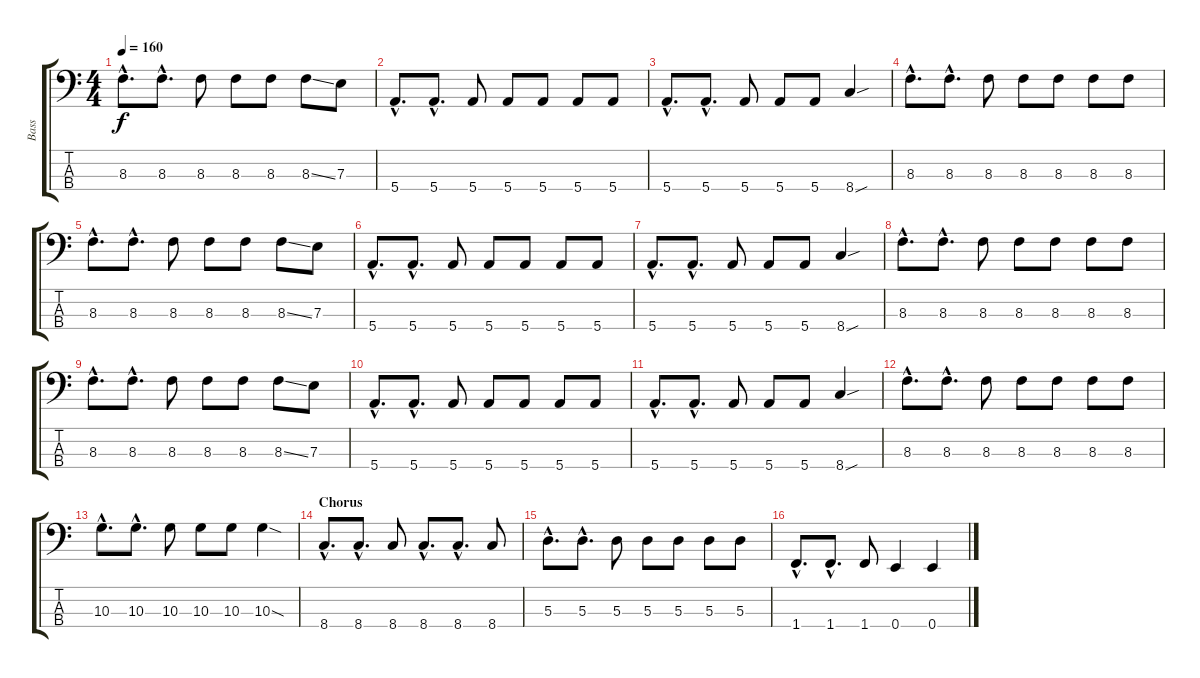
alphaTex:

\track ("Bass" "Bass") {instrument electricbasspick}
\staff {score tabs}
\tuning (G2 D2 A1 E1) {hide}
\ts (4 4)
\tempo 160
\clef f4
\ks c
8.3{hac}.8{d dy f} 8.3{hac}.8{d} 8.3.8 8.3.8 8.3.8 8.3{ss}.8 7.3.8 |
5.4{hac}.8{d} 5.4{hac}.8{d} 5.4.8 5.4.8 5.4.8 5.4.8 5.4.8 |
5.4{hac}.8{d} 5.4{hac}.8{d} 5.4.8 5.4.8 5.4.8 8.4{sou}.4 |
8.3{hac}.8{d} 8.3{hac}.8{d} 8.3.8 8.3.8 8.3.8 8.3.8 8.3.8 |
8.3{hac}.8{d} 8.3{hac}.8{d} 8.3.8 8.3.8 8.3.8 8.3{ss}.8 7.3.8 |
5.4{hac}.8{d} 5.4{hac}.8{d} 5.4.8 5.4.8 5.4.8 5.4.8 5.4.8 |
5.4{hac}.8{d} 5.4{hac}.8{d} 5.4.8 5.4.8 5.4.8 8.4{sou}.4 |
8.3{hac}.8{d} 8.3{hac}.8{d} 8.3.8 8.3.8 8.3.8 8.3.8 8.3.8 |
8.3{hac}.8{d} 8.3{hac}.8{d} 8.3.8 8.3.8 8.3.8 8.3{ss}.8 7.3.8 |
5.4{hac}.8{d} 5.4{hac}.8{d} 5.4.8 5.4.8 5.4.8 5.4.8 5.4.8 |
5.4{hac}.8{d} 5.4{hac}.8{d} 5.4.8 5.4.8 5.4.8 8.4{sou}.4 |
8.3{hac}.8{d} 8.3{hac}.8{d} 8.3.8 8.3.8 8.3.8 8.3.8 8.3.8 |
10.3{hac}.8{d} 10.3{hac}.8{d} 10.3.8 10.3.8 10.3.8 10.3{sod}.4 |
\section ("" "Chorus")
8.4{hac}.8{d} 8.4{hac}.8{d} 8.4.8 8.4{hac}.8{d} 8.4{hac}.8{d} 8.4.8 |
5.3{hac}.8{d} 5.3{hac}.8{d} 5.3.8 5.3.8 5.3.8 5.3.8 5.3.8 |
1.4{hac}.8{d} 1.4{hac}.8{d} 1.4.8 0.4.4 0.4.4
